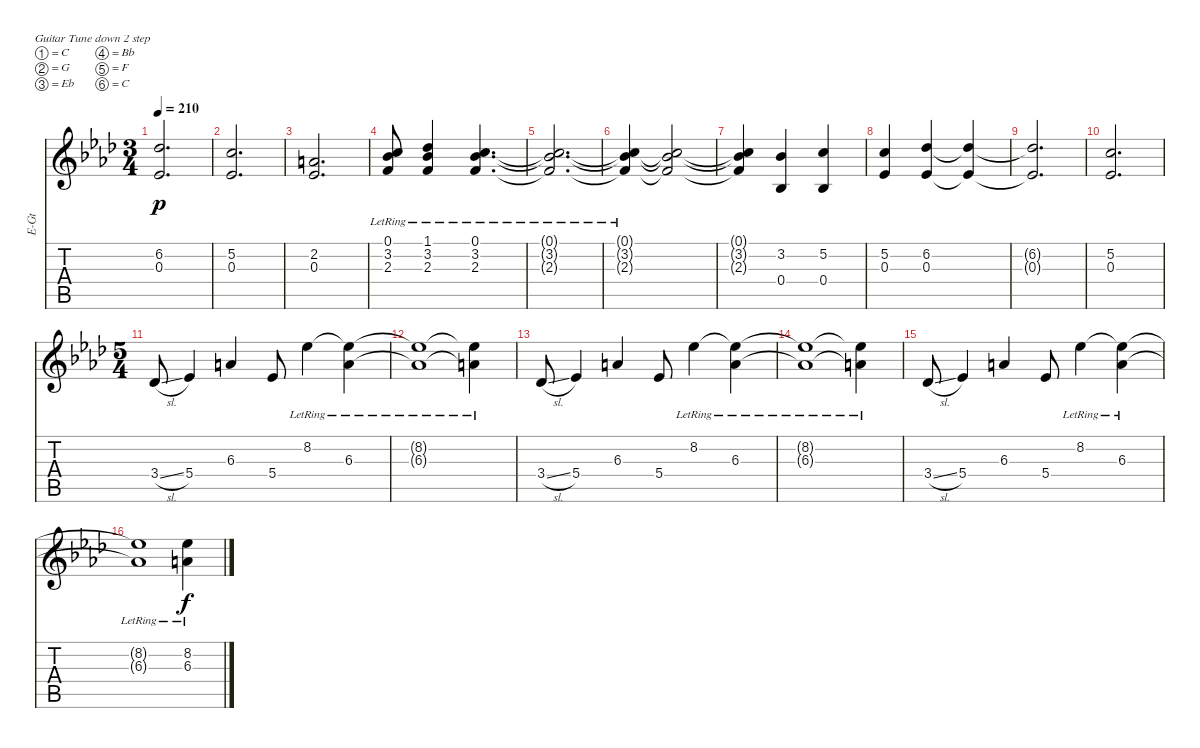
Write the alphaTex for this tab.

\defaultSystemsLayout 4
\bracketExtendMode nobrackets
\otherSystemsTrackNameOrientation horizontal
\track ("Electric Guitar" "E-Gt") {instrument electricguitarjazz}
\staff {score tabs}
\tuning (C4 G3 Eb3 Bb2 F2 C2)
\ts (3 4)
\tempo 210
\clef g2
\ks ab
(0.3{t acc forcenatural} 6.2{t acc forcenatural}).2{d dy p} |
(0.3{acc forcenatural} 5.2{acc forcenatural}).2{d} |
(2.2{acc #} 0.3{acc forcenatural}).2{d} |
(2.3{lr acc forcenatural} 3.2{lr acc forcenatural} 0.1{lr acc forcenatural}).8 (2.3{lr acc forcenatural} 3.2{lr acc forcenatural} 1.1{lr acc forcenatural}).4 (2.3{lr acc forcenatural} 3.2{lr acc forcenatural} 0.1{lr acc forcenatural}).4{d} |
(2.3{lr t acc forcenatural} 3.2{lr t acc forcenatural} 0.1{lr t acc forcenatural}).2{d} |
(0.1{lr t acc forcenatural} 3.2{lr t acc forcenatural} 2.3{lr t acc forcenatural}).4 (0.1{t acc forcenatural} 3.2{t acc forcenatural} 2.3{t acc forcenatural}).2 |
(2.3{t acc forcenatural} 3.2{t acc forcenatural} 0.1{t acc forcenatural}).4 (0.4{acc forcenatural} 3.2{acc forcenatural}).4 (5.2{acc forcenatural} 0.4{acc forcenatural}).4 |
(5.2{acc forcenatural} 0.3{acc forcenatural}).4 (6.2{acc forcenatural} 0.3{acc forcenatural}).4 (6.2{t acc forcenatural} 0.3{t acc forcenatural}).4 |
(0.3{t acc forcenatural} 6.2{t acc forcenatural}).2{d} |
(0.3{acc forcenatural} 5.2{acc forcenatural}).2{d} |
\ts (5 4)
3.4{sl acc forcenatural}.8 5.4{acc forcenatural}.4 6.3{acc #}.4 5.4{acc forcenatural}.8 8.2{lr acc forcenatural}.4 (6.3{lr acc #} 8.2{lr t acc forcenatural}).4 |
(6.3{lr t acc #} 8.2{lr t acc forcenatural}).1 (6.3{lr t acc #} 8.2{lr t acc forcenatural}).4 |
3.4{sl acc forcenatural}.8 5.4{acc forcenatural}.4 6.3{acc #}.4 5.4{acc forcenatural}.8 8.2{lr acc forcenatural}.4 (6.3{lr acc #} 8.2{lr t acc forcenatural}).4 |
(6.3{lr t acc #} 8.2{lr t acc forcenatural}).1 (6.3{lr t acc #} 8.2{lr t acc forcenatural}).4 |
3.4{sl acc forcenatural}.8 5.4{acc forcenatural}.4 6.3{acc #}.4 5.4{acc forcenatural}.8 8.2{lr acc forcenatural}.4 (6.3{lr acc #} 8.2{lr t acc forcenatural}).4 |
(6.3{lr t acc #} 8.2{lr t acc forcenatural}).1 (6.3{lr acc #} 8.2{lr acc forcenatural}).4{dy f}
